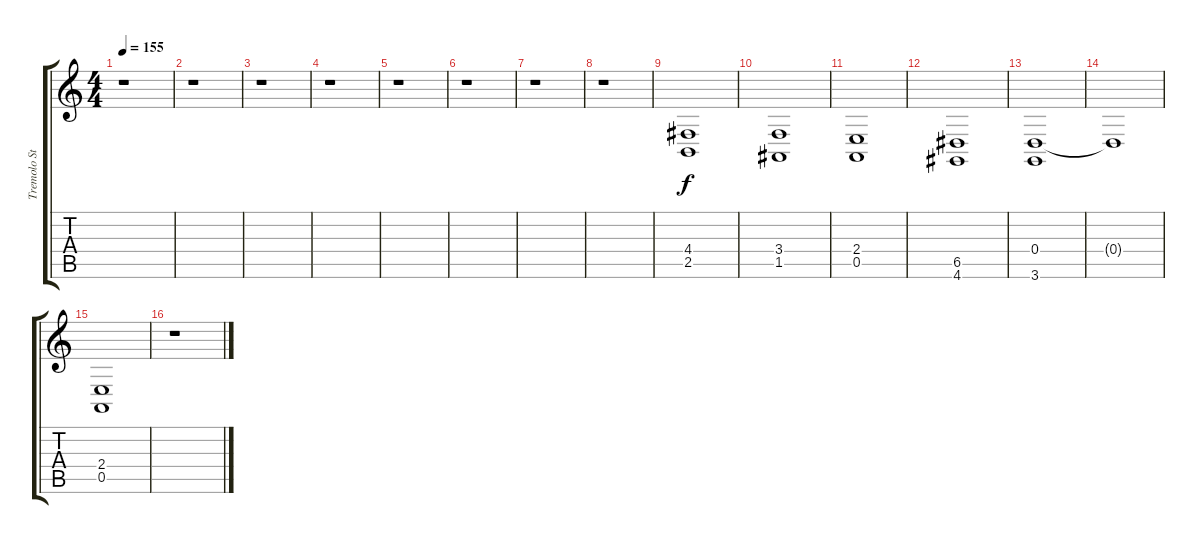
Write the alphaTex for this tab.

\track ("Tremolo Strings" "Tremolo St") {instrument tremolostrings}
\staff {score tabs}
\tuning (E4 B3 G3 D3 A2 E2) {hide}
\ts (4 4)
\tempo 155
\clef g2
\ks c
r.1{dy f} |
r.1 |
r.1 |
r.1 |
r.1 |
r.1 |
r.1 |
r.1 |
(4.4 2.5).1 |
(3.4 1.5).1 |
(2.4 0.5).1 |
(6.5 4.6).1 |
(0.4 3.6).1 |
0.4{t}.1 |
(2.4 0.5).1 |
r.1
